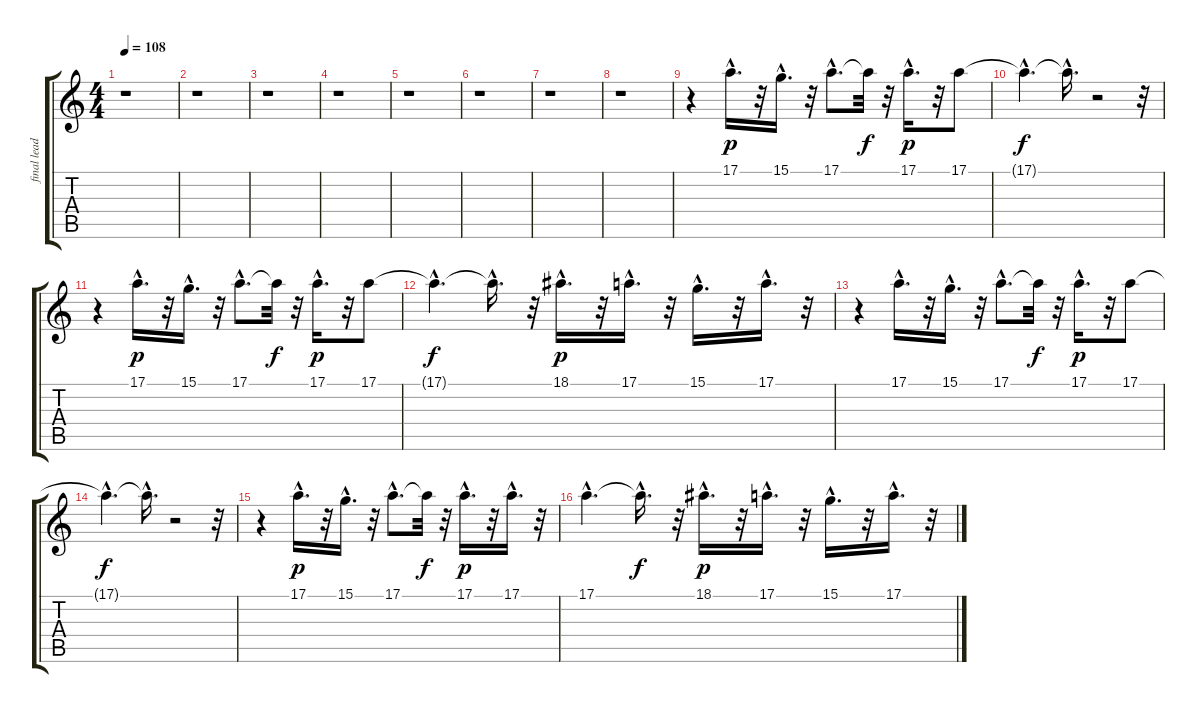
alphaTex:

\track ("final lead          " "final lead") {instrument pad1newage}
\staff {score tabs}
\tuning (E4 B3 G3 D3 A2 E2) {hide}
\ts (4 4)
\tempo 108
\clef g2
\ks c
r.1{dy p} |
r.1 |
r.1 |
r.1 |
r.1 |
r.1 |
r.1 |
r.1 |
r.4 17.1{hac}.16{d volume 16} r.32 15.1{hac}.16{d} r.32 17.1{hac}.8{d} 17.1{t}.32{dy f} r.32 17.1{hac}.16{d dy p} r.32 17.1.8 |
17.1{hac t}.4{d dy f} 17.1{hac t}.16{d} r.2 r.32 |
r.4 17.1{hac}.16{d dy p} r.32 15.1{hac}.16{d} r.32 17.1{hac}.8{d} 17.1{t}.32{dy f} r.32 17.1{hac}.16{d dy p} r.32 17.1.8 |
17.1{hac t}.4{d dy f} 17.1{hac t}.16{d} r.32 18.1{hac}.16{d dy p} r.32 17.1{hac}.16{d} r.32 15.1{hac}.16{d} r.32 17.1{hac}.16{d} r.32 |
r.4 17.1{hac}.16{d} r.32 15.1{hac}.16{d} r.32 17.1{hac}.8{d} 17.1{t}.32{dy f} r.32 17.1{hac}.16{d dy p} r.32 17.1.8 |
17.1{hac t}.4{d dy f} 17.1{hac t}.16{d} r.2 r.32 |
r.4 17.1{hac}.16{d dy p} r.32 15.1{hac}.16{d} r.32 17.1{hac}.8{d} 17.1{t}.32{dy f} r.32 17.1{hac}.16{d dy p} r.32 17.1{hac}.16{d} r.32 |
17.1{hac}.4{d} 17.1{hac t}.16{d dy f} r.32 18.1{hac}.16{d dy p} r.32 17.1{hac}.16{d} r.32 15.1{hac}.16{d} r.32 17.1{hac}.16{d} r.32
